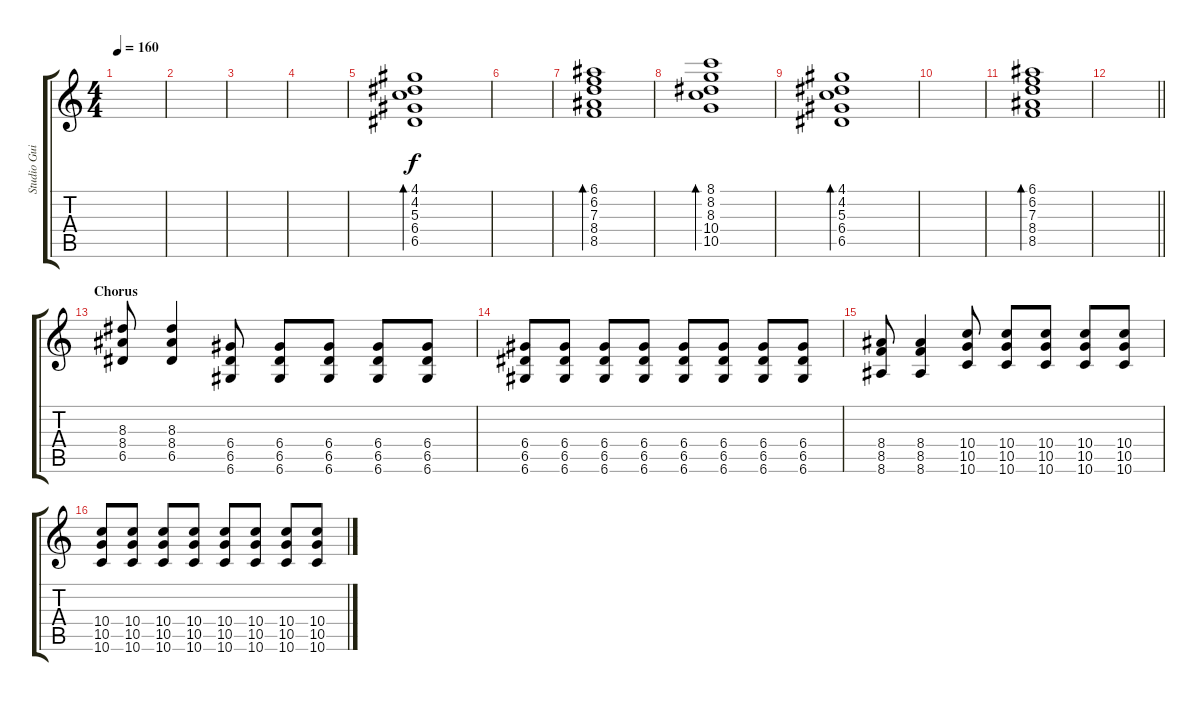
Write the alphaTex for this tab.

\track ("Studio Guitar" "Studio Gui") {instrument overdrivenguitar}
\staff {score tabs}
\tuning (E4 B3 G3 D3 A2 D2) {hide}
\ts (4 4)
\tempo 160
\clef g2
\ks c
|
|
|
|
(4.1 4.2 5.3 6.4 6.5).1{bd 120 volume 5 instrument electricguitarclean} |
|
(6.1 6.2 7.3 8.4 8.5).1{bd 120} |
(8.1 8.2 8.3 10.4 10.5).1{bd 120} |
(4.1 4.2 5.3 6.4 6.5).1{bd 120} |
|
(6.1 6.2 7.3 8.4 8.5).1{bd 120} |
\barLineRight lightlight
|
\section ("" "Chorus")
(8.3 8.4 6.5).8{volume 14} (8.3 8.4 6.5).4 (6.4 6.5 6.6).8 (6.4 6.5 6.6).8 (6.4 6.5 6.6).8 (6.4 6.5 6.6).8 (6.4 6.5 6.6).8 |
(6.4 6.5 6.6).8 (6.4 6.5 6.6).8 (6.4 6.5 6.6).8 (6.4 6.5 6.6).8 (6.4 6.5 6.6).8 (6.4 6.5 6.6).8 (6.4 6.5 6.6).8 (6.4 6.5 6.6).8 |
(8.4 8.5 8.6).8 (8.4 8.5 8.6).4 (10.4 10.5 10.6).8 (10.4 10.5 10.6).8 (10.4 10.5 10.6).8 (10.4 10.5 10.6).8 (10.4 10.5 10.6).8 |
(10.4 10.5 10.6).8 (10.4 10.5 10.6).8 (10.4 10.5 10.6).8 (10.4 10.5 10.6).8 (10.4 10.5 10.6).8 (10.4 10.5 10.6).8 (10.4 10.5 10.6).8 (10.4 10.5 10.6).8
